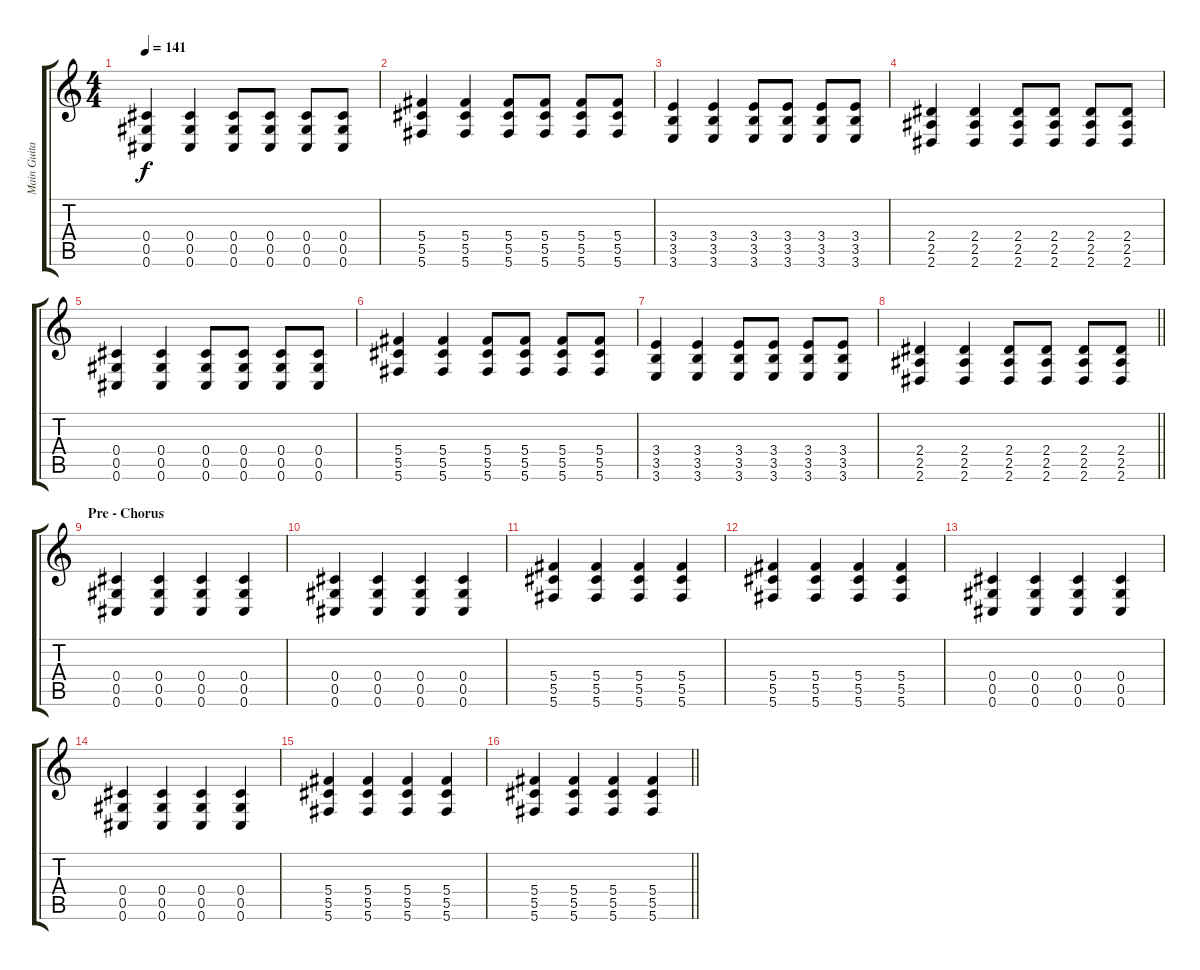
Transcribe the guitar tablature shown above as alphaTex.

\track ("Main Guitar" "Main Guita") {instrument distortionguitar}
\staff {score tabs}
\tuning (Eb4 Bb3 Gb3 Db3 Ab2 Db2) {hide}
\ts (4 4)
\tempo 141
\clef g2
\ks c
(0.4 0.5 0.6).4{dy f} (0.4 0.5 0.6).4 (0.4 0.5 0.6).8 (0.4 0.5 0.6).8 (0.4 0.5 0.6).8 (0.4 0.5 0.6).8 |
(5.4 5.5 5.6).4 (5.4 5.5 5.6).4 (5.4 5.5 5.6).8 (5.4 5.5 5.6).8 (5.4 5.5 5.6).8 (5.4 5.5 5.6).8 |
(3.4 3.5 3.6).4 (3.4 3.5 3.6).4 (3.4 3.5 3.6).8 (3.4 3.5 3.6).8 (3.4 3.5 3.6).8 (3.4 3.5 3.6).8 |
(2.4 2.5 2.6).4 (2.4 2.5 2.6).4 (2.4 2.5 2.6).8 (2.4 2.5 2.6).8 (2.4 2.5 2.6).8 (2.4 2.5 2.6).8 |
(0.4 0.5 0.6).4 (0.4 0.5 0.6).4 (0.4 0.5 0.6).8 (0.4 0.5 0.6).8 (0.4 0.5 0.6).8 (0.4 0.5 0.6).8 |
(5.4 5.5 5.6).4 (5.4 5.5 5.6).4 (5.4 5.5 5.6).8 (5.4 5.5 5.6).8 (5.4 5.5 5.6).8 (5.4 5.5 5.6).8 |
(3.4 3.5 3.6).4 (3.4 3.5 3.6).4 (3.4 3.5 3.6).8 (3.4 3.5 3.6).8 (3.4 3.5 3.6).8 (3.4 3.5 3.6).8 |
\barLineRight lightlight
(2.4 2.5 2.6).4 (2.4 2.5 2.6).4 (2.4 2.5 2.6).8 (2.4 2.5 2.6).8 (2.4 2.5 2.6).8 (2.4 2.5 2.6).8 |
\section ("" "Pre - Chorus")
(0.4 0.5 0.6).4 (0.4 0.5 0.6).4 (0.4 0.5 0.6).4 (0.4 0.5 0.6).4 |
(0.4 0.5 0.6).4 (0.4 0.5 0.6).4 (0.4 0.5 0.6).4 (0.4 0.5 0.6).4 |
(5.4 5.5 5.6).4 (5.4 5.5 5.6).4 (5.4 5.5 5.6).4 (5.4 5.5 5.6).4 |
(5.4 5.5 5.6).4 (5.4 5.5 5.6).4 (5.4 5.5 5.6).4 (5.4 5.5 5.6).4 |
(0.4 0.5 0.6).4 (0.4 0.5 0.6).4 (0.4 0.5 0.6).4 (0.4 0.5 0.6).4 |
(0.4 0.5 0.6).4 (0.4 0.5 0.6).4 (0.4 0.5 0.6).4 (0.4 0.5 0.6).4 |
(5.4 5.5 5.6).4 (5.4 5.5 5.6).4 (5.4 5.5 5.6).4 (5.4 5.5 5.6).4 |
\barLineRight lightlight
(5.4 5.5 5.6).4 (5.4 5.5 5.6).4 (5.4 5.5 5.6).4 (5.4 5.5 5.6).4
